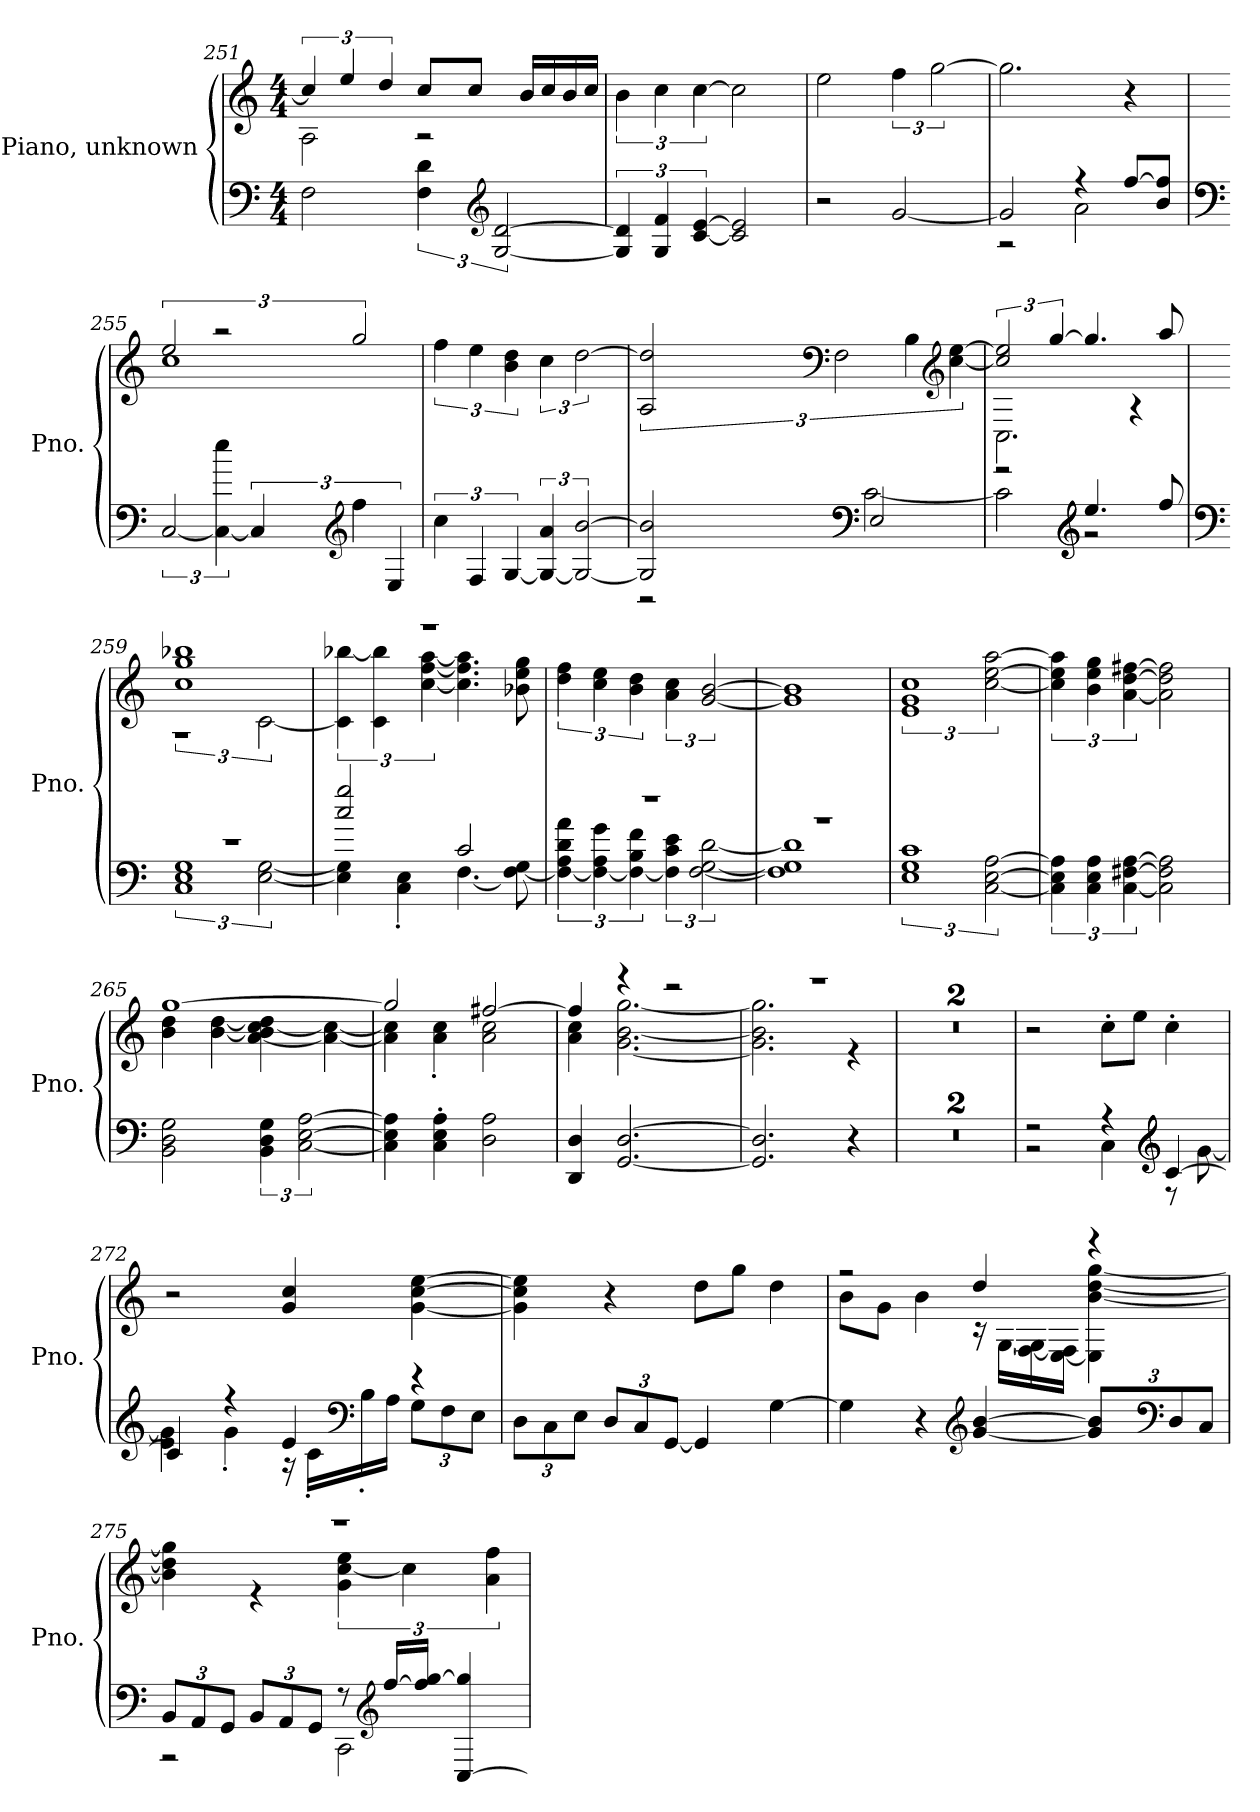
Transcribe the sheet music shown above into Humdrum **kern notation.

**kern	**kern
*part1	*part1
*staff2	*staff1
*I"Piano, unknown	*
*I'Pno.	*
*clefF4	*clefG2
*k[]	*k[]
*M4/4	*M4/4
=251	=251
*	*^
2F\	6cc/]	2A\
.	6ee/	.
.	6dd/	.
6F\ 6d\	8cc/L	2r
.	8cc/J	.
*clefG2	*	*
[3G/ [3d/	.	.
.	16b/LL	.
.	16cc/	.
.	16b/	.
.	16cc/JJ	.
*	*v	*v
=252	=252
6G/] 6d/]	6b\
6G/ 6f/	6cc\
[6c/ [6e/	[6cc\
2c/] 2e/]	2cc\]
=253	=253
2r	2ee\
[2g/	6ff\
.	[3gg\
=254	=254
*^	*
2g/]	2r	2.gg\]
4r	2a\	.
[8ff/L	.	4r
8b/ 8ff/]J	.	.
*v	*v	*
!!LO:LB:g=z
=255	=255
*clefF4	*
*	*^
[3C/	3ee/	1cc
6C\_ 6ee\	3r	.
6C/]	.	.
*clefG2	*	*
6ff\	3gg/	.
6E/	.	.
*	*v	*v
=256	=256
6cc\	6ff\
6F/	6ee\
[6G/	6b\ 6dd\
6G/_ 6a/	6cc\
3G/_ [3b/	[3dd\
=257	=257
*^	*
2G/] 2b/]	2r	3A/ 3dd/]
*	*	*clefF4
.	.	3F\
*clefF4	*	*
2E/	[2c\	.
.	.	6B\
*	*	*clefG2
.	.	[6cc\ [6ee\
=258	=258	=258
*	*	*^
2r	2c\]	3cc/] 3ee/]	2.C\
.	.	[6gg/	.
*clefG2	*	*	*
4.ee/	2r	4.gg/]	.
.	.	.	4r
8ff/	.	8aa/	.
=259	=259	=259	=259
*clefF4	*	*	*
1r	3%2C 3%2E 3%2G	1cc 1gg 1bb-X	3%2r
.	[3E\ [3G\	.	[3c\
!!LO:LB:g=z	!!
=260	=260	=260	=260
2cc/ 2gg/	4E\] 4G\]	1r	6c\] [6bb-X\
.	.	.	6c\ 6bb-\]
.	4C\' 4E\'	.	.
.	.	.	[6cc\ [6ff\ [6aa\
2c/	[4.F\	.	4.cc\] 4.ff\] 4.aa\]
.	8F\_ 8G\	.	8b-X\ 8ee\ 8gg\
*	*	*v	*v
=261	=261	=261
1r	6F\_ 6A\ 6d\ 6a\	6dd\ 6ff\
.	6F\_ 6A\ 6g\	6cc\ 6ee\
.	6F\_ 6B\ 6f\	6b\ 6dd\
.	6F\] 6c\ 6e\	6a\ 6cc\
.	[3F\ [3G\ [3d\	[3g/ [3b/
=262	=262	=262
1r	1F] 1G] 1d]	1g] 1b]
*v	*v	*
=263	=263
3%2E 3%2G 3%2c	3%2e 3%2g 3%2cc
[3C\ [3E\ [3A\	[3cc\ [3ee\ [3aa\
=264	=264
6C\] 6E\] 6A\]	6cc\] 6ee\] 6aa\]
6C\ 6E\ 6A\	6b\ 6ee\ 6gg\
[6C\ [6F#X\ [6A\	[6a\ [6dd\ [6ff#X\
2C\] 2F#\] 2A\]	2a\] 2dd\] 2ff#\]
=265	=265
*	*^
2BB\ 2D\ 2G\	[1gg	4b\ 4dd\
.	.	[4b\ [4dd\
6BB\ 6D\ 6G\	.	[4a\ 4b\] [4cc\ 4dd\]
[3C\ [3E\ [3A\	.	.
.	.	4a\_ 4cc\_
=266	=266	=266
4C\] 4E\] 4A\]	2gg/]	4a\] 4cc\]
4C\' 4E\' 4A\'	.	4a\' 4cc\'
2D\ 2A\	[2ff#X/	2a\ 2cc\
!!LO:LB:g=z	!!
=267	=267	=267
4DD/ 4D/	4ff#/]	4a\ 4cc\
[2.GG/ [2.D/	4r	[2.g\ [2.b\ [2.gg\
.	2r	.
=268	=268	=268
2.GG/] 2.D/]	1r	2.g\] 2.b\] 2.gg\]
4r	.	4r
*	*v	*v
=269	=269
1r	1r
=270	=270
1r	1r
=271	=271
*^	*
2r	2r	2r
4r	4C\	8cc'\L
.	.	8ee\J
*clefG2	*	*
[4c/	8r	4cc'\
.	[8g\	.
=272	=272	=272
4c/]	4e\ 4g\]	2r
4r	4g'\	.
4e/	16r	4g/ 4cc/
.	16c'\LL	.
*clefF4	*	*
.	16B'\	.
.	16A\JJ	.
*	*Xbrackettup	*
4r	12G\L	[4g\ [4cc\ [4ee\
.	12F\	.
.	12E\J	.
*v	*v	*
=273	=273
12D\L	4g\] 4cc\] 4ee\]
12C\	.
12E\J	.
12D/L	4r
12C/	.
[12GG/J	.
4GG/]	8dd\L
.	8gg\J
[4G\	4dd\
!!LO:LB:g=z
=274	=274
*	*^
4G\]	2r	8b\L
.	.	8g\J
4r	.	4b\
*clefG2	*	*
[4g/ [4b/	4dd/	16r
.	.	[16G\LL
.	.	[16F\ 16G\]
.	.	[16E\ 16F\]JJ
12g/] 12b/]L	4r	4E\] [4b\ [4dd\ [4gg\
*clefF4	*	*
12D/	.	.
12C/J	.	.
=275	=275	=275
*^	*	*
12BB/L	2r	1r	4b\] 4dd\] 4gg\]
12AA/	.	.	.
12GG/J	.	.	.
12BB/L	.	.	4r
12AA/	.	.	.
12GG/J	.	.	.
8r	2CC\	.	6g\ [6cc\ 6ee\
*clefG2	*	*	*
[16ff/LL	.	.	.
.	.	.	6cc\]
16ff/] [16gg/JJ	.	.	.
[4C/ 4gg/]	.	.	.
.	.	.	6a\ 6ff\
*v	*v	*	*
*	*v	*v
=	=
*-	*-
